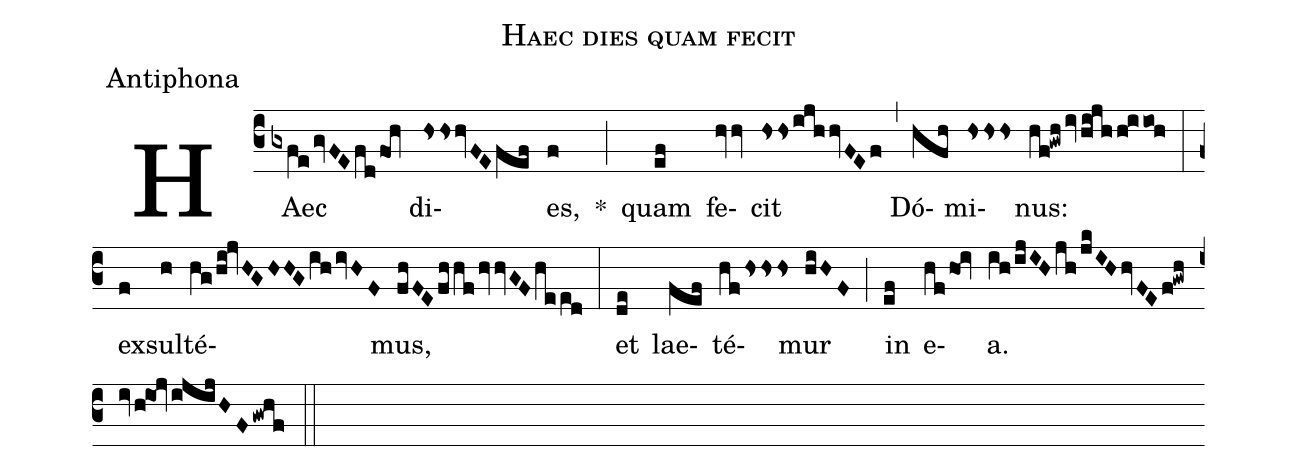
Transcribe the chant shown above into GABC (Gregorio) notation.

name:Haec dies quam fecit;
office-part:Antiphona;
%%
(c3) HAec(gxfe/gvFE/fd/foh) di(hshshvFE/fef)es,(f) *(;) quam(ef) fe(hvhv)cit(hshs/ijhhvFEf) (,) Dó(hfh)mi(hshshs)nus:(hf!gwh/iv/hi!jh/h!i/io@h) (:) ex(f)sul(h)té(hg/hi!jvHG/HHG/ih/ivHF)mus,(fhFE/fhhf/hvhvGF/heed) (:) et(de) lae(fef)té(hf/hshshs)mur(hiHF) (;) in(ef) e(hf/ho@iv)a.(ih/ijIH/jh/jkIH/hvFE/f!gwh/iv/h@io@jv/ijijHFgwhf) (::)
